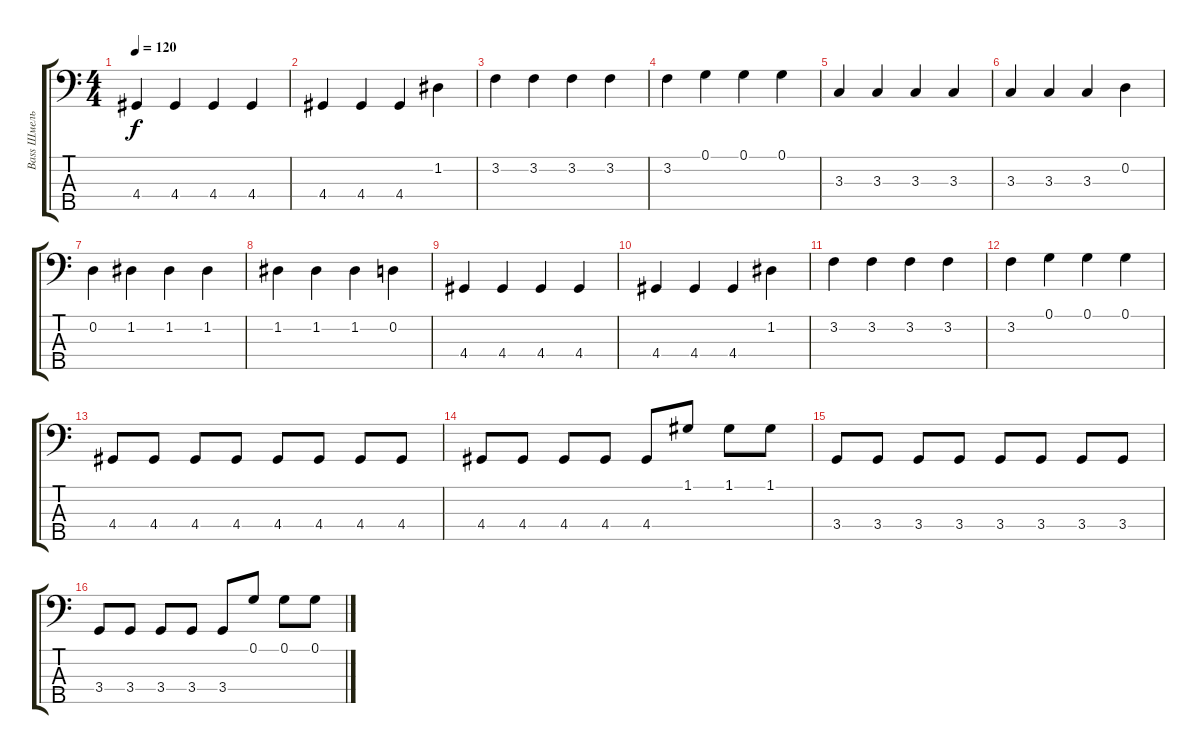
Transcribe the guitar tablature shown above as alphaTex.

\track ("Bass Шмель" "Bass Шмель") {instrument fretlessbass}
\staff {score tabs}
\tuning (G2 D2 A1 E1 B0) {hide}
\ts (4 4)
\tempo 120
\clef f4
\ks c
4.4.4{dy f} 4.4.4 4.4.4 4.4.4 |
4.4.4 4.4.4 4.4.4 1.2.4 |
3.2.4 3.2.4 3.2.4 3.2.4 |
3.2.4 0.1.4 0.1.4 0.1.4 |
3.3.4 3.3.4 3.3.4 3.3.4 |
3.3.4 3.3.4 3.3.4 0.2.4 |
0.2.4 1.2.4 1.2.4 1.2.4 |
1.2.4 1.2.4 1.2.4 0.2.4 |
4.4.4 4.4.4 4.4.4 4.4.4 |
4.4.4 4.4.4 4.4.4 1.2.4 |
3.2.4 3.2.4 3.2.4 3.2.4 |
3.2.4 0.1.4 0.1.4 0.1.4 |
4.4.8 4.4.8 4.4.8 4.4.8 4.4.8 4.4.8 4.4.8 4.4.8 |
4.4.8 4.4.8 4.4.8 4.4.8 4.4.8 1.1.8 1.1.8 1.1.8 |
3.4.8 3.4.8 3.4.8 3.4.8 3.4.8 3.4.8 3.4.8 3.4.8 |
3.4.8 3.4.8 3.4.8 3.4.8 3.4.8 0.1.8 0.1.8 0.1.8
